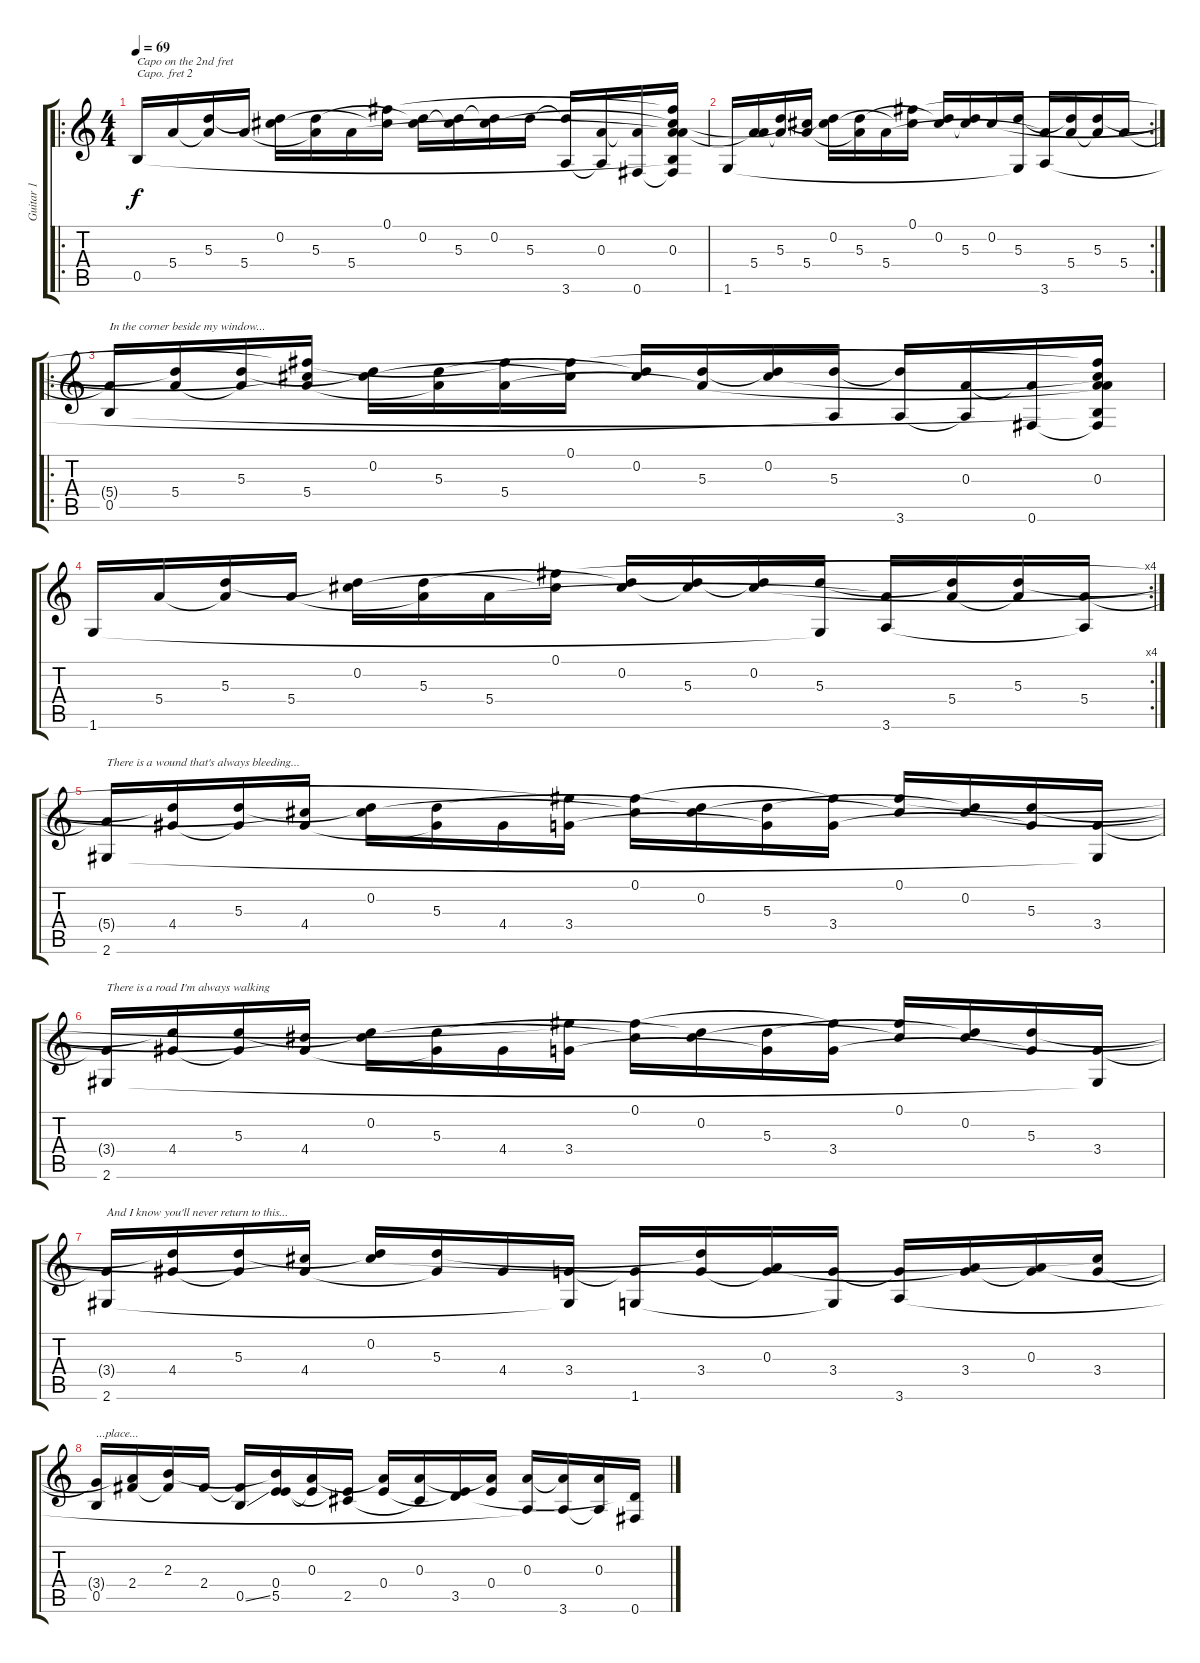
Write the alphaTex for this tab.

\track ("Guitar 1" "Guitar 1") {instrument electricguitarjazz}
\staff {score tabs}
\capo 2
\tuning (E4 B3 G3 D3 A2 E2) {hide}
\ro
\ts (4 4)
\tempo 69
\clef g2
\ks c
0.5.16{txt "Capo on the 2nd fret" dy f instrument electricguitarjazz} 5.4.16 (5.3 5.4{t}).16 5.4.16 (0.2 5.3{t}).16 (5.3 5.4{t}).16 5.4.16 (0.1 0.2{t}).16 (0.2 5.3{t}).16 (0.2{t} 5.3).16 (0.2 5.3{t}).16 5.3.16 (5.3{t} 3.6).16 (0.3 3.6{t}).16 (0.3{t} 0.6).16 (0.1{t} 0.2{t} 0.3 5.4{t} 0.5{t} 0.6{t}).16 |
\rc 2
1.6.16 (0.3{t} 5.4).16 (5.3 5.4{t}).16 (0.2{t} 5.4).16 (0.2 5.3{t}).16 (5.3 5.4{t}).16 5.4.16 (0.1 0.2{t}).16 (0.2 5.3{t}).16 (0.2{t} 5.3).16 0.2.16 (5.3 1.6{t}).16 (5.4{t} 3.6).16 (5.3{t} 5.4).16 (5.3 5.4{t}).16 5.4.16 |
\ro
(5.4{t} 0.5).16{txt "In the corner beside my window..."} (5.3{t} 5.4).16 (5.3 5.4{t}).16 (0.1{t} 0.2{t} 5.4).16 (0.2 5.3{t}).16 (5.3 5.4{t}).16 (0.1{t} 5.4).16 (0.1 0.2{t}).16 (0.2 5.3{t}).16 (5.3 5.4{t}).16 (0.2 5.3{t}).16 (5.3 3.6{t}).16 (5.3{t} 3.6).16 (0.3 3.6{t}).16 (0.3{t} 0.6).16 (0.1{t} 0.2{t} 0.3 5.4{t} 0.5{t} 0.6{t}).16 |
\rc 4
1.6.16 5.4.16 (5.3 5.4{t}).16 5.4.16 (0.2 5.3{t}).16 (5.3 5.4{t}).16 5.4.16 (0.1 0.2{t}).16 (0.2 5.3{t}).16 (0.2{t} 5.3).16 (0.2 5.3{t}).16 (5.3 1.6{t}).16 (5.4{t} 3.6).16 (5.3{t} 5.4).16 (5.3 5.4{t}).16 (5.4 3.6{t}).16 |
(5.4{t} 2.6).16{txt "There is a wound that's always bleeding..."} (5.3{t} 4.4).16 (5.3 4.4{t}).16 (0.2{t} 4.4).16 (0.2 5.3{t}).16 (5.3 4.4{t}).16 4.4.16 (0.1{t} 3.4).16 (0.1 0.2{t}).16 (0.2 5.3{t}).16 (5.3 3.4{t}).16 (0.1{t} 3.4).16 (0.1 0.2{t}).16 (0.2 5.3{t}).16 (5.3 3.4{t}).16 (3.4 2.6{t}).16 |
(3.4{t} 2.6).16{txt "There is a road I'm always walking"} (5.3{t} 4.4).16 (5.3 4.4{t}).16 (0.2{t} 4.4).16 (0.2 5.3{t}).16 (5.3 4.4{t}).16 4.4.16 (0.1{t} 3.4).16 (0.1 0.2{t}).16 (0.2 5.3{t}).16 (5.3 3.4{t}).16 (0.1{t} 3.4).16 (0.1 0.2{t}).16 (0.2 5.3{t}).16 (5.3 3.4{t}).16 (3.4 2.6{t}).16 |
(3.4{t} 2.6).16{txt "And I know you'll never return to this..."} (5.3{t} 4.4).16 (5.3 4.4{t}).16 (0.2{t} 4.4).16 (0.2 5.3{t}).16 (5.3 4.4{t}).16 4.4.16 (3.4 2.6{t}).16 (3.4{t} 1.6).16 (5.3{t} 3.4).16 (0.3 3.4{t}).16 (3.4 1.6{t}).16 (3.4{t} 3.6).16 (0.3{t} 3.4).16 (0.3 3.4{t}).16 (0.2{t} 3.4).16 |
(3.4{t} 0.5).16{txt "...place..."} (0.3{t} 2.4).16 (2.3 2.4{t}).16 2.4.16 (2.4{t} 0.5{ss}).16 (2.3{t} 0.4 5.5).16 (0.3 5.5{t}).16 (0.4{t} 2.5).16 (0.3{t} 0.4).16 (0.3 2.5{t}).16 (0.4{t} 3.5).16 (0.3{t} 0.4).16 (0.3 3.6{t}).16 (0.3{t} 3.6).16 (0.3 3.6{t}).16 (3.5{t} 0.6).16
